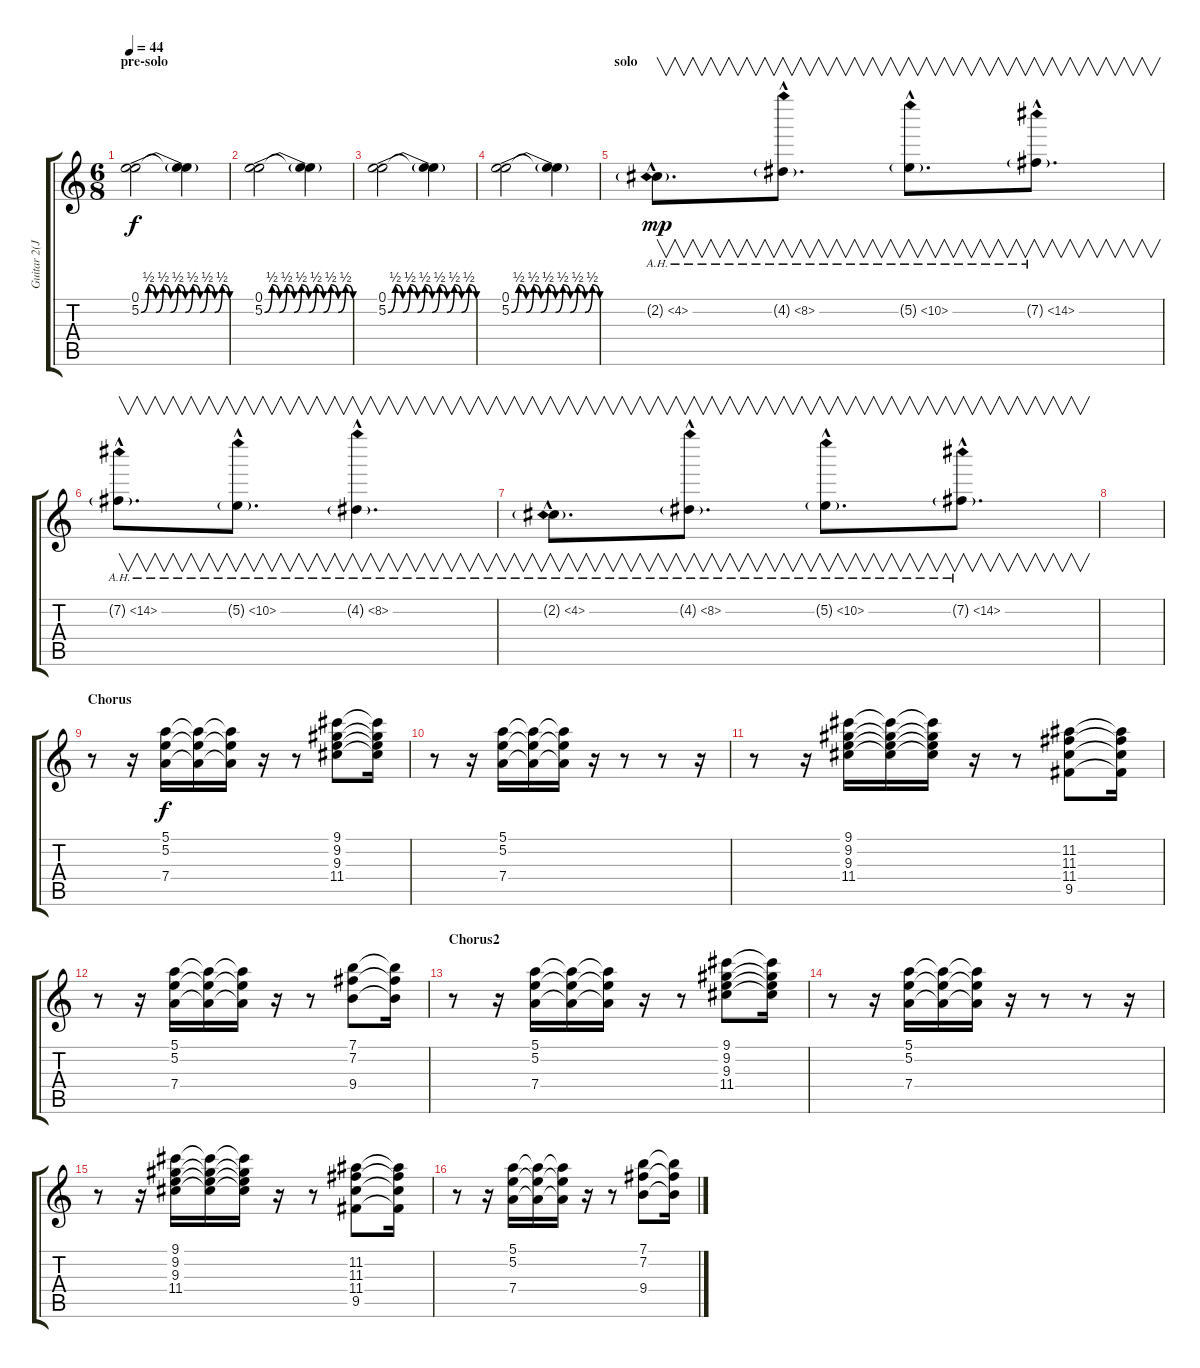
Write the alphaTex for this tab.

\track ("Guitar 2(J. Perry)" "Guitar 2(J") {instrument distortionguitar}
\staff {score tabs}
\tuning (E4 B3 G3 D3 A2 E2) {hide}
\ts (6 8)
\section ("" "pre-solo")
\tempo 44
\clef g2
\ks c
(0.1 5.2{be (custom 0 0 5 2 10 0 15 2 20 0 25 2 30 0 35 2 40 0 45 2 50 0 55 2 60 0)}).2{dy f volume 9 balance 16} (0.1{t} 5.2{t}).4 |
(0.1 5.2{be (custom 0 0 5 2 10 0 15 2 20 0 25 2 30 0 35 2 40 0 45 2 50 0 55 2 60 0)}).2 (0.1{t} 5.2{t}).4 |
(0.1 5.2{be (custom 0 0 5 2 10 0 15 2 20 0 25 2 30 0 35 2 40 0 45 2 50 0 55 2 60 0)}).2 (0.1{t} 5.2{t}).4 |
(0.1 5.2{be (custom 0 0 5 2 10 0 15 2 20 0 25 2 30 0 35 2 40 0 45 2 50 0 55 2 60 0)}).2 (0.1{t} 5.2{t}).4 |
\section ("" "solo")
2.2{ah 2 g hac}.8{v d dy mp balance 8} 4.2{ah 4 g hac}.8{v d} 5.2{ah 5 g hac}.8{v d} 7.2{ah 7 g hac}.8{v d} |
7.2{ah 7 g hac}.8{v d} 5.2{ah 5 g hac}.8{v d} 4.2{ah 4 g hac}.4{v d} |
2.2{ah 2 g hac}.8{v d} 4.2{ah 4 g hac}.8{v d} 5.2{ah 5 g hac}.8{v d} 7.2{ah 7 g hac}.8{v d} |
|
\section ("" "Chorus")
r.8{balance 8} r.16 (5.1 5.2 7.4).16{dy f} (5.1{t} 5.2{t} 7.4{t}).16 (5.1{t} 5.2{t} 7.4{t}).16 r.16 r.8 (9.1 9.2 9.3 11.4).8 (9.1{t} 9.2{t} 9.3{t} 11.4{t}).16 |
r.8 r.16 (5.1 5.2 7.4).16 (5.1{t} 5.2{t} 7.4{t}).16 (5.1{t} 5.2{t} 7.4{t}).16 r.16 r.8 r.8 r.16 |
r.8 r.16 (9.1 9.2 9.3 11.4).16 (9.1{t} 9.2{t} 9.3{t} 11.4{t}).16 (9.1{t} 9.2{t} 9.3{t} 11.4{t}).16 r.16 r.8 (11.2 11.3 11.4 9.5).8 (11.2{t} 11.3{t} 11.4{t} 9.5{t}).16 |
r.8 r.16 (5.1 5.2 7.4).16 (5.1{t} 5.2{t} 7.4{t}).16 (5.1{t} 5.2{t} 7.4{t}).16 r.16 r.8 (7.1 7.2 9.4).8 (7.1{t} 7.2{t} 9.4{t}).16 |
\section ("" "Chorus2")
r.8{balance 8} r.16 (5.1 5.2 7.4).16 (5.1{t} 5.2{t} 7.4{t}).16 (5.1{t} 5.2{t} 7.4{t}).16 r.16 r.8 (9.1 9.2 9.3 11.4).8 (9.1{t} 9.2{t} 9.3{t} 11.4{t}).16 |
r.8 r.16 (5.1 5.2 7.4).16 (5.1{t} 5.2{t} 7.4{t}).16 (5.1{t} 5.2{t} 7.4{t}).16 r.16 r.8 r.8 r.16 |
r.8 r.16 (9.1 9.2 9.3 11.4).16 (9.1{t} 9.2{t} 9.3{t} 11.4{t}).16 (9.1{t} 9.2{t} 9.3{t} 11.4{t}).16 r.16 r.8 (11.2 11.3 11.4 9.5).8 (11.2{t} 11.3{t} 11.4{t} 9.5{t}).16 |
r.8 r.16 (5.1 5.2 7.4).16 (5.1{t} 5.2{t} 7.4{t}).16 (5.1{t} 5.2{t} 7.4{t}).16 r.16 r.8 (7.1 7.2 9.4).8 (7.1{t} 7.2{t} 9.4{t}).16
